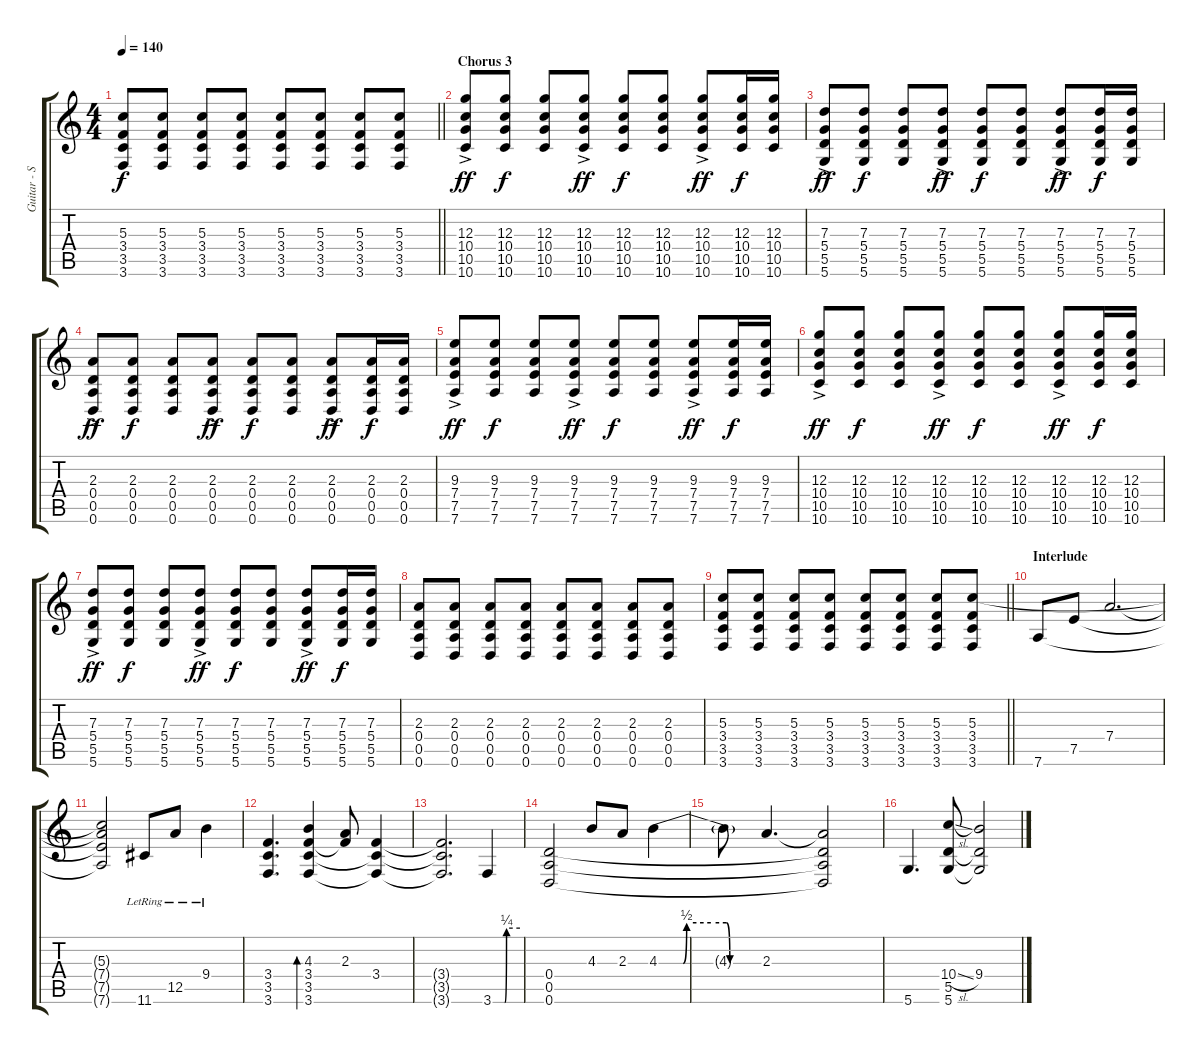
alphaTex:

\track ("Guitar - Simon Neil" "Guitar - S") {instrument overdrivenguitar}
\staff {score tabs}
\tuning (E4 B3 G3 D3 A2 D2) {hide}
\ts (4 4)
\tempo 140
\clef g2
\barLineRight lightlight
\ks c
(5.3 3.4 3.5 3.6).8{dy f} (5.3 3.4 3.5 3.6).8 (5.3 3.4 3.5 3.6).8 (5.3 3.4 3.5 3.6).8 (5.3 3.4 3.5 3.6).8 (5.3 3.4 3.5 3.6).8 (5.3 3.4 3.5 3.6).8 (5.3 3.4 3.5 3.6).8 |
\section ("" "Chorus 3")
(12.3{ac} 10.4{ac} 10.5{ac} 10.6{ac}).8{dy ff} (12.3 10.4 10.5 10.6).8{dy f} (12.3 10.4 10.5 10.6).8 (12.3{ac} 10.4{ac} 10.5{ac} 10.6{ac}).8{dy ff} (12.3 10.4 10.5 10.6).8{dy f} (12.3 10.4 10.5 10.6).8 (12.3{ac} 10.4{ac} 10.5{ac} 10.6{ac}).8{dy ff} (12.3 10.4 10.5 10.6).16{dy f} (12.3 10.4 10.5 10.6).16 |
(7.3{ac} 5.4{ac} 5.5{ac} 5.6{ac}).8{dy ff} (7.3 5.4 5.5 5.6).8{dy f} (7.3 5.4 5.5 5.6).8 (7.3{ac} 5.4{ac} 5.5{ac} 5.6{ac}).8{dy ff} (7.3 5.4 5.5 5.6).8{dy f} (7.3 5.4 5.5 5.6).8 (7.3{ac} 5.4{ac} 5.5{ac} 5.6{ac}).8{dy ff} (7.3 5.4 5.5 5.6).16{dy f} (7.3 5.4 5.5 5.6).16 |
(2.3{ac} 0.4{ac} 0.5{ac} 0.6{ac}).8{dy ff} (2.3 0.4 0.5 0.6).8{dy f} (2.3 0.4 0.5 0.6).8 (2.3{ac} 0.4{ac} 0.5{ac} 0.6{ac}).8{dy ff} (2.3 0.4 0.5 0.6).8{dy f} (2.3 0.4 0.5 0.6).8 (2.3{ac} 0.4{ac} 0.5{ac} 0.6{ac}).8{dy ff} (2.3 0.4 0.5 0.6).16{dy f} (2.3 0.4 0.5 0.6).16 |
(9.3{ac} 7.4{ac} 7.5{ac} 7.6{ac}).8{dy ff} (9.3 7.4 7.5 7.6).8{dy f} (9.3 7.4 7.5 7.6).8 (9.3{ac} 7.4{ac} 7.5{ac} 7.6{ac}).8{dy ff} (9.3 7.4 7.5 7.6).8{dy f} (9.3 7.4 7.5 7.6).8 (9.3{ac} 7.4{ac} 7.5{ac} 7.6{ac}).8{dy ff} (9.3 7.4 7.5 7.6).16{dy f} (9.3 7.4 7.5 7.6).16 |
(12.3{ac} 10.4{ac} 10.5{ac} 10.6{ac}).8{dy ff} (12.3 10.4 10.5 10.6).8{dy f} (12.3 10.4 10.5 10.6).8 (12.3{ac} 10.4{ac} 10.5{ac} 10.6{ac}).8{dy ff} (12.3 10.4 10.5 10.6).8{dy f} (12.3 10.4 10.5 10.6).8 (12.3{ac} 10.4{ac} 10.5{ac} 10.6{ac}).8{dy ff} (12.3 10.4 10.5 10.6).16{dy f} (12.3 10.4 10.5 10.6).16 |
(7.3{ac} 5.4{ac} 5.5{ac} 5.6{ac}).8{dy ff} (7.3 5.4 5.5 5.6).8{dy f} (7.3 5.4 5.5 5.6).8 (7.3{ac} 5.4{ac} 5.5{ac} 5.6{ac}).8{dy ff} (7.3 5.4 5.5 5.6).8{dy f} (7.3 5.4 5.5 5.6).8 (7.3{ac} 5.4{ac} 5.5{ac} 5.6{ac}).8{dy ff} (7.3 5.4 5.5 5.6).16{dy f} (7.3 5.4 5.5 5.6).16 |
(2.3 0.4 0.5 0.6).8 (2.3 0.4 0.5 0.6).8 (2.3 0.4 0.5 0.6).8 (2.3 0.4 0.5 0.6).8 (2.3 0.4 0.5 0.6).8 (2.3 0.4 0.5 0.6).8 (2.3 0.4 0.5 0.6).8 (2.3 0.4 0.5 0.6).8 |
\barLineRight lightlight
(5.3 3.4 3.5 3.6).8 (5.3 3.4 3.5 3.6).8 (5.3 3.4 3.5 3.6).8 (5.3 3.4 3.5 3.6).8 (5.3 3.4 3.5 3.6).8 (5.3 3.4 3.5 3.6).8 (5.3 3.4 3.5 3.6).8 (5.3 3.4 3.5 3.6).8 |
\section ("" "Interlude")
7.6.8{volume 11} 7.5.8 7.4.2{d} |
(5.3{t} 7.4{t} 7.5{t} 7.6{t}).2 11.6{lr}.8 12.5{lr}.8 9.4{lr}.4 |
(3.4 3.5 3.6).4{d} (4.3 3.4 3.5 3.6).4{bd 480} (2.3 3.4{t}).8 (3.4 3.5{t} 3.6{t}).4 |
(3.4{t} 3.5{t} 3.6{t}).2{d} 3.6{be (custom 0 0 26 0 30 1 60 1)}.4 |
(0.4 0.5 0.6).2 4.3.8 2.3.8 4.3{be (custom 0 0 14 0 16 2 30 2 39 2 41 0 60 0)}.4 |
4.3{t}.8 2.3.4{d} (2.3{t} 0.4{t} 0.5{t} 0.6{t}).2 |
5.6.4{d} (10.4{sl} 5.5 5.6).8 (9.4 5.5{t} 5.6{t}).2
